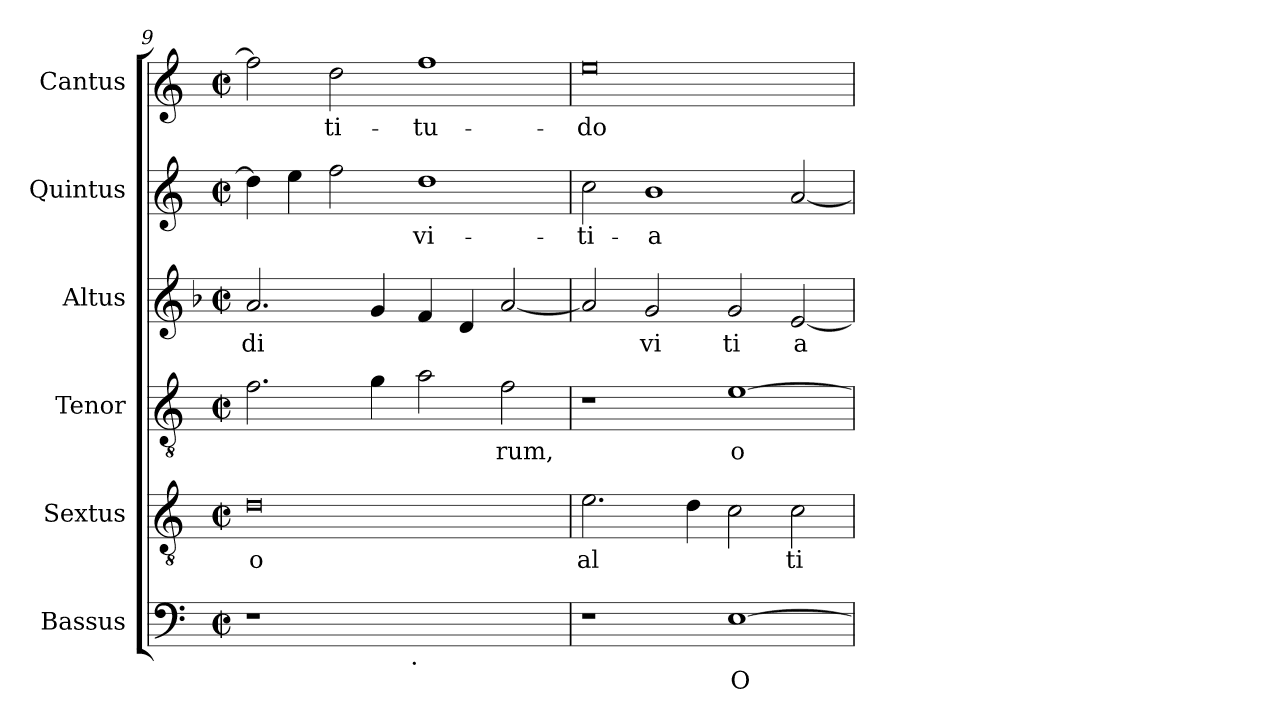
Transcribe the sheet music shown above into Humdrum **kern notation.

**kern	**text	**kern	**text	**kern	**text	**kern	**text	**kern	**text	**kern	**text
*part6	*part6	*part5	*part5	*part4	*part4	*part3	*part3	*part2	*part2	*part1	*part1
*staff6	*staff6	*staff5	*staff5	*staff4	*staff4	*staff3	*staff3	*staff2	*staff2	*staff1	*staff1
*I"Bassus	*	*I"Sextus	*	*I"Tenor	*	*I"Altus	*	*I"Quintus	*	*I"Cantus	*
*clefF4	*	*clefGv2	*	*clefGv2	*	*clefG2	*	*clefG2	*	*clefG2	*
*k[]	*	*k[]	*	*k[]	*	*k[b-]	*	*k[]	*	*k[]	*
*C:	*	*C:	*	*C:	*	*F:	*	*C:	*	*C:	*
*M2/2	*	*M2/2	*	*M2/2	*	*M2/2	*	*M2/2	*	*M2/2	*
*met(c|)	*	*met(c|)	*	*met(c|)	*	*met(c|)	*	*met(c|)	*	*met(c|)	*
=9	=9	=9	=9	=9	=9	=9	=9	=9	=9	=9	=9
!	!	!	!LO:LY:b:cj	!	!LO:LY:b:cj	!	!LO:LY:b:cj	!	!LO:LY:b:cj	!	!LO:LY:b:cj
*^	*	*	*	*	*	*	*	*	*	*	*
1r	2ryy	.	0d	o	2.f\	.	2.a/	di	4dd\]	--	2ff\]	--
!	!	!	!	!	!	!	!	!	!	!LO:LY:b:cj	!	!
.	.	.	.	.	.	.	.	.	4ee\	--	.	.
!	!	!	!	!	!	!	!	!	!	!LO:LY:b:cj	!	!LO:LY:b:cj
.	4ryy	.	.	.	.	.	.	.	2ff\	--	2dd\	-ti-
!	!	!	!	!	!	!LO:LY:b:cj	!	!LO:LY:b:cj	!	!	!	!
.	8...ryy	.	.	.	4g\	.	4g/	.	.	.	.	.
!	!LO:TX:b:t=.	!	!	!	!	!	!	!	!	!	!	!
.	1ryy	.	.	.	.	.	.	.	.	.	.	.
!	!	!	!	!	!	!LO:LY:b:cj	!	!LO:LY:b:cj	!	!LO:LY:b:cj	!	!LO:LY:b:cj
1ryy	.	.	.	.	2a\	.	4f/	.	1dd	-vi-	1ff	-tu-
!	!	!	!	!	!	!	!	!LO:LY:b:cj	!	!	!	!
.	.	.	.	.	.	.	4d/	.	.	.	.	.
!	!	!	!	!	!	!LO:LY:b:cj	!	!LO:LY:b:cj	!	!	!	!
.	.	.	.	.	2f\	rum,	[<2a/	.	.	.	.	.
.	64ryy	.	.	.	.	.	.	.	.	.	.	.
=10	=10	=10	=10	=10	=10	=10	=10	=10	=10	=10	=10	=10
!	!	!	!	!LO:LY:b:cj	!	!	!	!LO:LY:b:cj	!	!LO:LY:b:cj	!	!LO:LY:b:cj
*v	*v	*	*	*	*	*	*	*	*	*	*	*
1r	.	2.e\	al	1r	.	2a/]	.	2cc\	-ti-	0ee	-do
!	!	!	!	!	!	!	!LO:LY:b:cj	!	!LO:LY:b:cj	!	!
.	.	.	.	.	.	2g/	vi	1b	-a-	.	.
!	!	!	!LO:LY:b:cj	!	!	!	!	!	!	!	!
.	.	4d\	.	.	.	.	.	.	.	.	.
!	!LO:LY:b:cj	!	!LO:LY:b:cj	!	!LO:LY:b:cj	!	!LO:LY:b:cj	!	!	!	!
[>1E	O	2c\	.	[>1e	o	2g/	ti	.	.	.	.
!	!	!	!LO:LY:b:cj	!	!	!	!LO:LY:b:cj	!	!LO:LY:b:cj	!	!
.	.	2c\	ti	.	.	[<2e/	a	[<2a/	--	.	.
=	=	=	=	=	=	=	=	=	=	=	=
*-	*-	*-	*-	*-	*-	*-	*-	*-	*-	*-	*-
